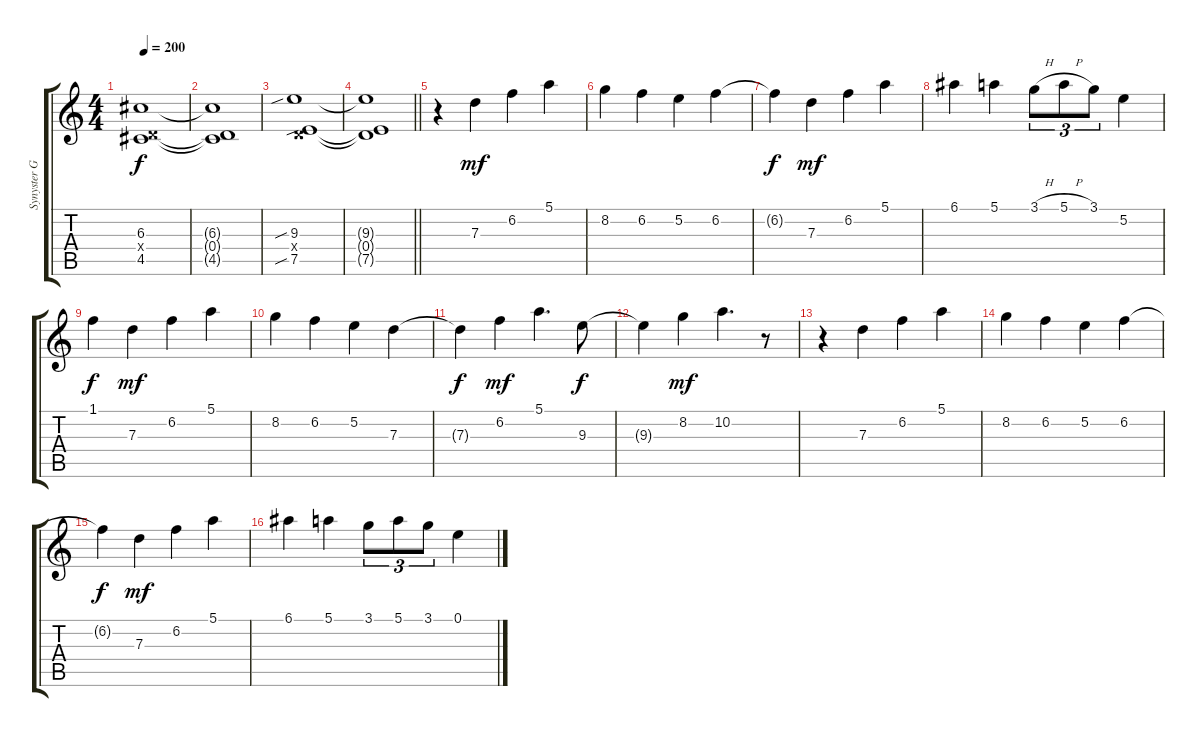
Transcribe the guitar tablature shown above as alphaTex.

\track ("Synyster Gates" "Synyster G") {instrument distortionguitar}
\staff {score tabs}
\tuning (E4 B3 G3 D3 A2 D2) {hide}
\ts (4 4)
\tempo 200
\clef g2
\ks c
(6.3 0.4{x} 4.5).1{dy f} |
(6.3{t} 0.4{t} 4.5{t}).1 |
(9.3{sib} 0.4{x} 7.5{sib}).1 |
\barLineRight lightlight
(9.3{t} 0.4{t} 7.5{t}).1 |
r.4 7.3.4{dy mf} 6.2.4 5.1.4 |
8.2.4 6.2.4 5.2.4 6.2.4 |
6.2{t}.4{dy f} 7.3.4{dy mf} 6.2.4 5.1.4 |
6.1.4 5.1.4 3.1{h}.8{tu (3 2)} 5.1{h}.8{tu (3 2)} 3.1.8{tu (3 2)} 5.2.4 |
1.1.4{dy f} 7.3.4{dy mf} 6.2.4 5.1.4 |
8.2.4 6.2.4 5.2.4 7.3.4 |
7.3{t}.4{dy f} 6.2.4{dy mf} 5.1.4{d} 9.3.8{dy f} |
9.3{t}.4 8.2.4{dy mf} 10.2.4{d} r.8 |
r.4 7.3.4 6.2.4 5.1.4 |
8.2.4 6.2.4 5.2.4 6.2.4 |
6.2{t}.4{dy f} 7.3.4{dy mf} 6.2.4 5.1.4 |
6.1.4 5.1.4 3.1.8{tu (3 2)} 5.1.8{tu (3 2)} 3.1.8{tu (3 2)} 0.1.4
